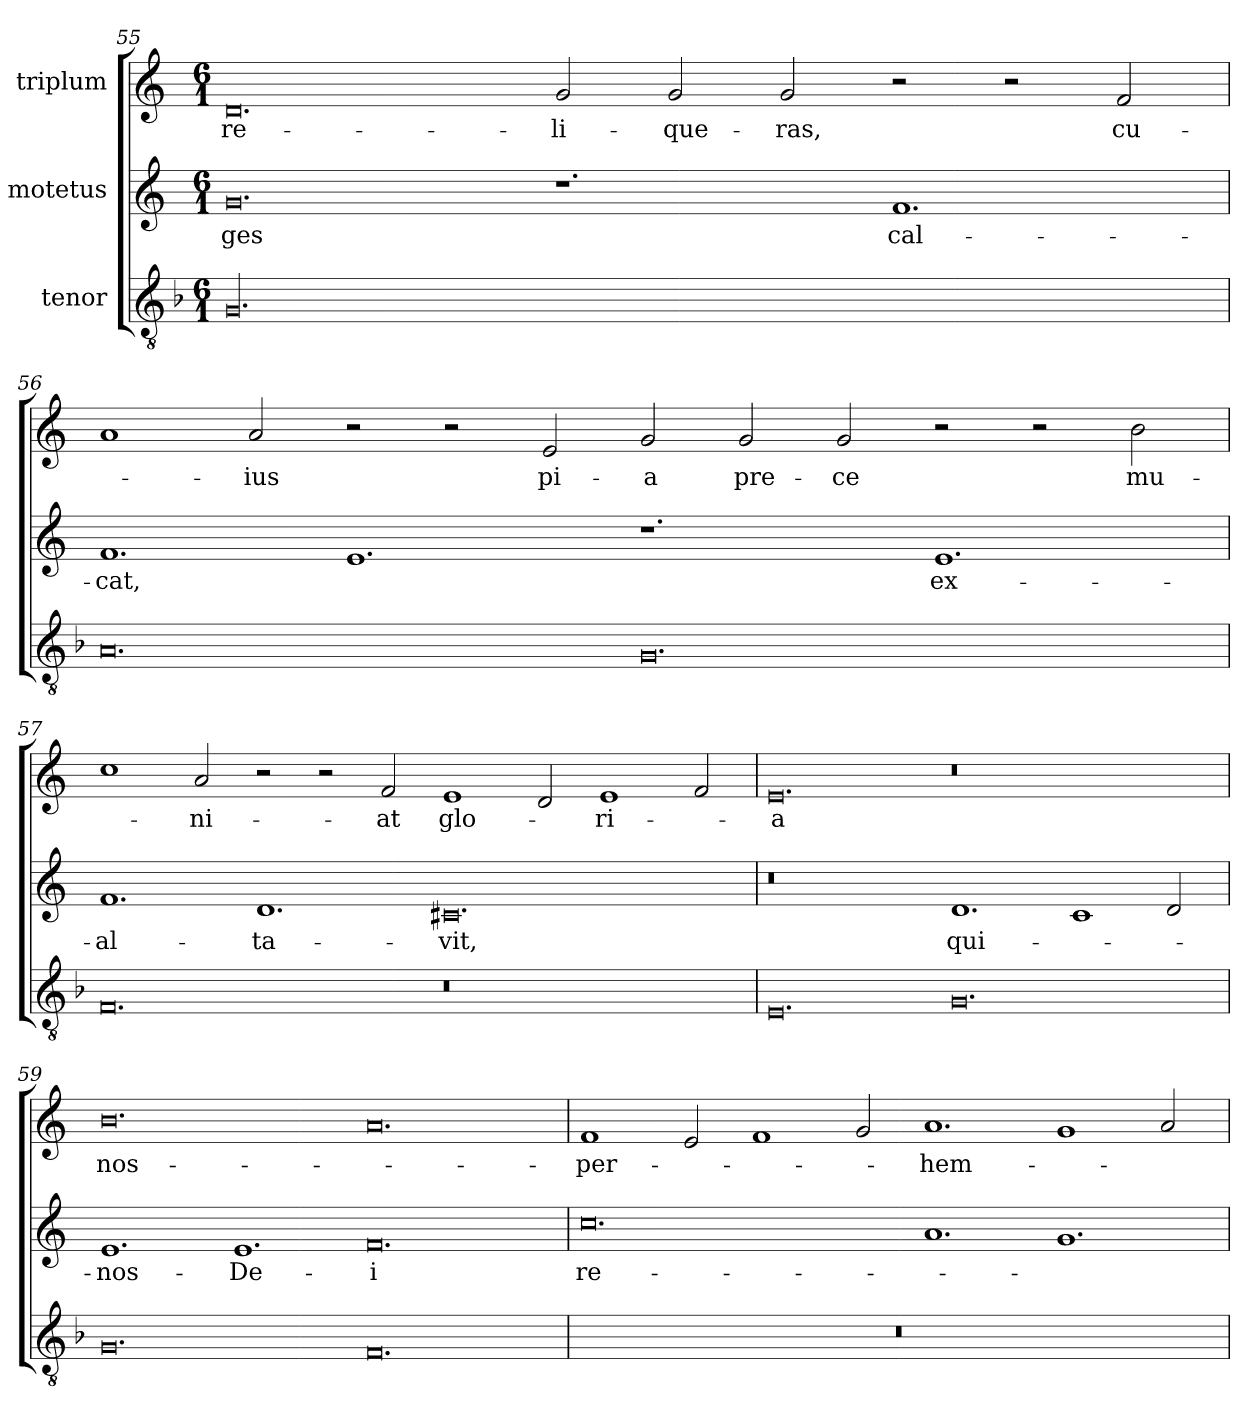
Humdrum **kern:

**kern	**kern	**text	**kern	**text
*part3	*part2	*part2	*part1	*part1
*staff3	*staff2	*staff2	*staff1	*staff1
*I"tenor	*I"motetus	*	*I"triplum	*
*clefGv2	*clefG2	*	*clefG2	*
*k[b-]	*k[]	*	*k[]	*
*F:	*C:	*	*C:	*
*M6/1	*M6/1	*	*M6/1	*
=55	=55	=55	=55	=55
00.G/	0.g/	-ges	0.d/	re-
.	1.r	.	2g/	-li-
.	.	.	2g/	-que-
.	.	.	2g/	-ras,
.	1.f/	cal-	2r	.
.	.	.	2r	.
.	.	.	2f/	cu-
=56	=56	=56	=56	=56
0.A/	1.f/	-cat,	1a/	.
.	.	.	2a/	-ius
.	1.e/	.	2r	.
.	.	.	2r	.
.	.	.	2e/	pi-
0.G/	1.r	.	2g/	-a
.	.	.	2g/	pre-
.	.	.	2g/	-ce
.	1.e/	ex-	2r	.
.	.	.	2r	.
.	.	.	2b\	mu-
=57	=57	=57	=57	=57
0.F/	1.f/	-al-	1cc\	.
.	.	.	2a/	-ni-
.	1.d/	-ta-	2r	.
.	.	.	2r	.
.	.	.	2f/	-at
0.r	0.c#X/	-vit,	1e/	glo-
.	.	.	2d/	.
.	.	.	1e/	-ri-
.	.	.	2f/	.
=58	=58	=58	=58	=58
0.E/	0.r	.	0.e/	-a
0.G/	1.d/	qui-	0.r	.
.	1c/	.	.	.
.	2d/	.	.	.
!!LO:PB:g=z
=59	=59	=59	=59	=59
0.G/	1.e/	nos-	0.b\	nos-
.	1.e/	De-	.	.
0.F/	0.f/	-i	0.a/	.
=60	=60	=60	=60	=60
00.r	0.cc\	re-	1f/	per-
.	.	.	2e/	.
.	.	.	1f/	.
.	.	.	2g/	.
.	1.a/	.	1.a/	-hem-
.	1.g/	.	1g/	.
.	.	.	2a/	.
=	=	=	=	=
*-	*-	*-	*-	*-
